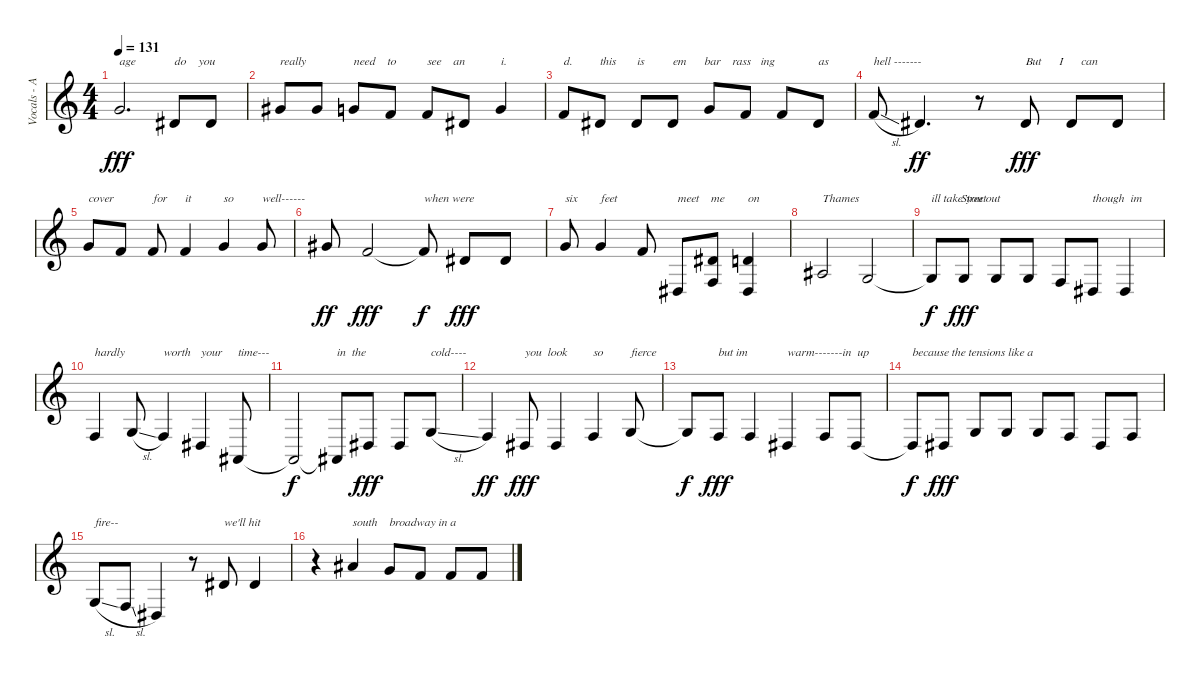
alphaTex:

\track ("Vocals - Alex" "Vocals - A") {instrument oboe}
\staff {score}
\tuning (E4 B3 G3 D3 A2 E2) {hide}
\ts (4 4)
\tempo 131
\clef g2
\ks c
3.1.2{d txt "age" dy fff} 4.2.8{txt "do    you"} 4.2.8 |
4.1.8{txt "really"} 4.1.8 3.1.8{txt "need    to"} 1.1.8 1.1.8{txt "see    an  "} 4.2.8 3.1.4{txt "i."} |
1.1.8{txt "d."} 4.2.8{txt "this       is"} 4.2.8 4.2.8{txt "em      bar    rass"} 3.1.8 1.1.8{txt "     ing"} 1.1.8 4.2.8{txt "as"} |
6.2{sl}.8{txt "hell -------"} 4.2.4{d dy ff} r.8 4.2.8{txt "But      I      can" dy fff} 4.2.8 4.2.8 |
3.1.8{txt "cover"} 1.1.8 1.1.8{txt "for"} 1.1.4{txt "it"} 3.1.4{txt "so"} 3.1.8{txt "well------"} |
4.1.8{dy ff} 1.1.2{dy fff} 1.1{t}.8{txt "when were " dy f} 4.2.8{dy fff} 4.2.8 |
3.1.8{txt "six"} 3.1.4{txt "feet" instrument oboe} 1.1.8 1.4.8{txt "meet    me   "} (4.2 3.4).8 (3.2 1.4).4{txt "on"} |
3.3.2{txt "Thames                                  Street" instrument oboe} 0.3.2 |
0.3{t}.8{txt "ill take you out" dy f} 0.3.8{dy fff} 0.3.8 0.3.8 3.4.8 1.4.8{txt "though  im"} 1.4.4 |
3.4.4{txt "hardly"} 5.4{sl}.8 3.4.4{txt "worth"} 1.4.4{txt "your"} 1.5.8{txt "time---"} |
1.5{t}.2{dy f} 1.5{t}.8{txt "in  the  "} 1.4.8{dy fff} 1.4.8 5.4{sl}.8{txt "cold----"} |
3.4.4{dy ff} 1.4.8{txt "you  look" dy fff} 1.4.4 3.4.4{txt "so"} 0.3.8{txt "fierce"} |
0.3{t}.8{dy f} 3.4.8{txt "but im" dy fff} 3.4.4 1.4.4{txt "warm-------in  up"} 3.4.8 1.4.8 |
1.4{t}.8{txt "because the tensions like a" dy f} 1.4.8{dy fff} 0.3.8 0.3.8 0.3.8 3.4.8 1.4.8 3.4.8 |
5.4{sl}.8{txt "fire--"} 3.4{sl}.8 1.4.4 r.8 4.2.8{txt "we'll hit"} 4.2.4 |
r.4 6.1.4{txt "south    broadway in a"} 3.1.8 1.1.8 1.1.8 1.1.8
